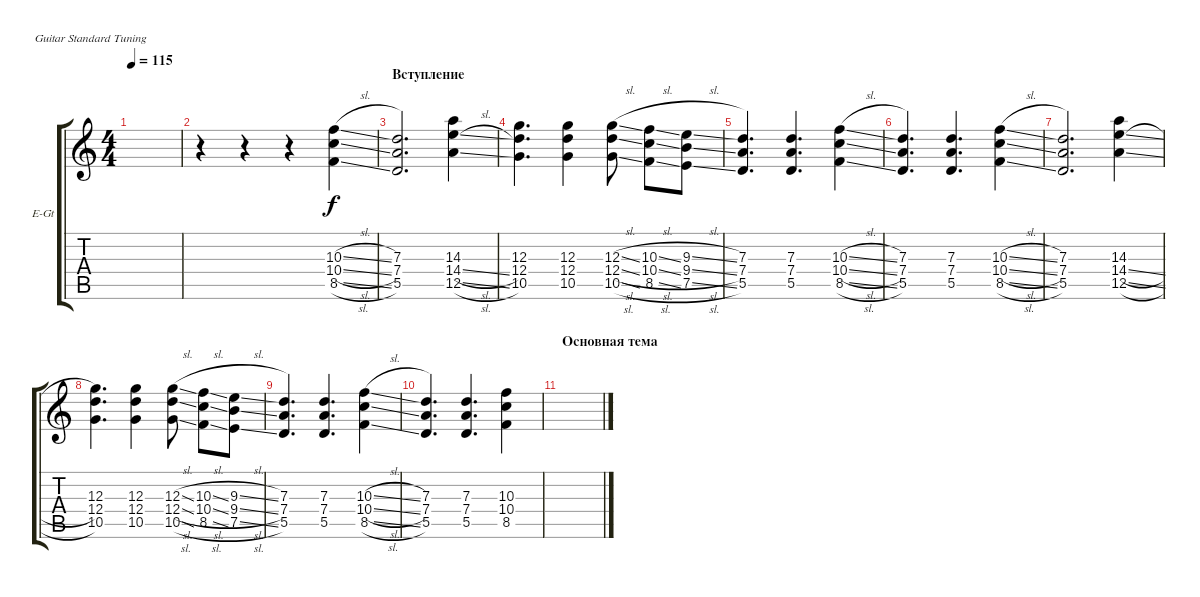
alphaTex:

\defaultSystemsLayout 4
\bracketExtendMode groupsimilarinstruments
\firstSystemTrackNameOrientation horizontal
\otherSystemsTrackNameOrientation horizontal
\track ("Г.Каспарян Overdrive" "E-Gt") {instrument distortionguitar}
\staff {score tabs}
\tuning (E4 B3 G3 D3 A2 E2)
\ts (4 4)
\tempo 115
\clef g2
\ks c
|
r.4 r.4 r.4 (8.5{sl} 10.4{sl} 10.3{sl}).4 |
\section ("" "Вступление")
\scale
0.485477 (5.5 7.4 7.3).2{d} (12.5{sl} 14.4{sl} 14.3).4 |
\scale
0.257261 (10.5 12.4 12.3).4{d} (10.5 12.4 12.3).4 (10.5{sl} 12.4{sl} 12.3{sl}).8 (8.5{sl} 10.4{sl} 10.3{sl}).8 (7.5{sl} 9.4{sl} 9.3{sl}).8 |
\scale
0.257261 (5.5 7.4 7.3).4{d} (5.5 7.4 7.3).4{d} (8.5{sl} 10.4{sl} 10.3{sl}).4 |
\scale
0.333333 (5.5 7.4 7.3).4{d} (5.5 7.4 7.3).4{d} (8.5{sl} 10.4{sl} 10.3{sl}).4 |
\scale
0.333333 (5.5 7.4 7.3).2{d} (12.5{sl} 14.4{sl} 14.3).4 |
\scale
0.333333 (10.5 12.4 12.3).4{d} (10.5 12.4 12.3).4 (10.5{sl} 12.4{sl} 12.3{sl}).8 (8.5{sl} 10.4{sl} 10.3{sl}).8 (7.5{sl} 9.4{sl} 9.3{sl}).8 |
\scale
0.333333 (5.5 7.4 7.3).4{d} (5.5 7.4 7.3).4{d} (8.5{sl} 10.4{sl} 10.3{sl}).4 |
\scale
0.333333 (5.5 7.4 7.3).4{d} (5.5 7.4 7.3).4{d} (8.5 10.4 10.3).4 |
\section ("" "Основная тема")
\scale
0.333333 |
\scale
0.333333 |
\scale
0.333333 |
\scale
0.333333 |
\scale
0.333333
